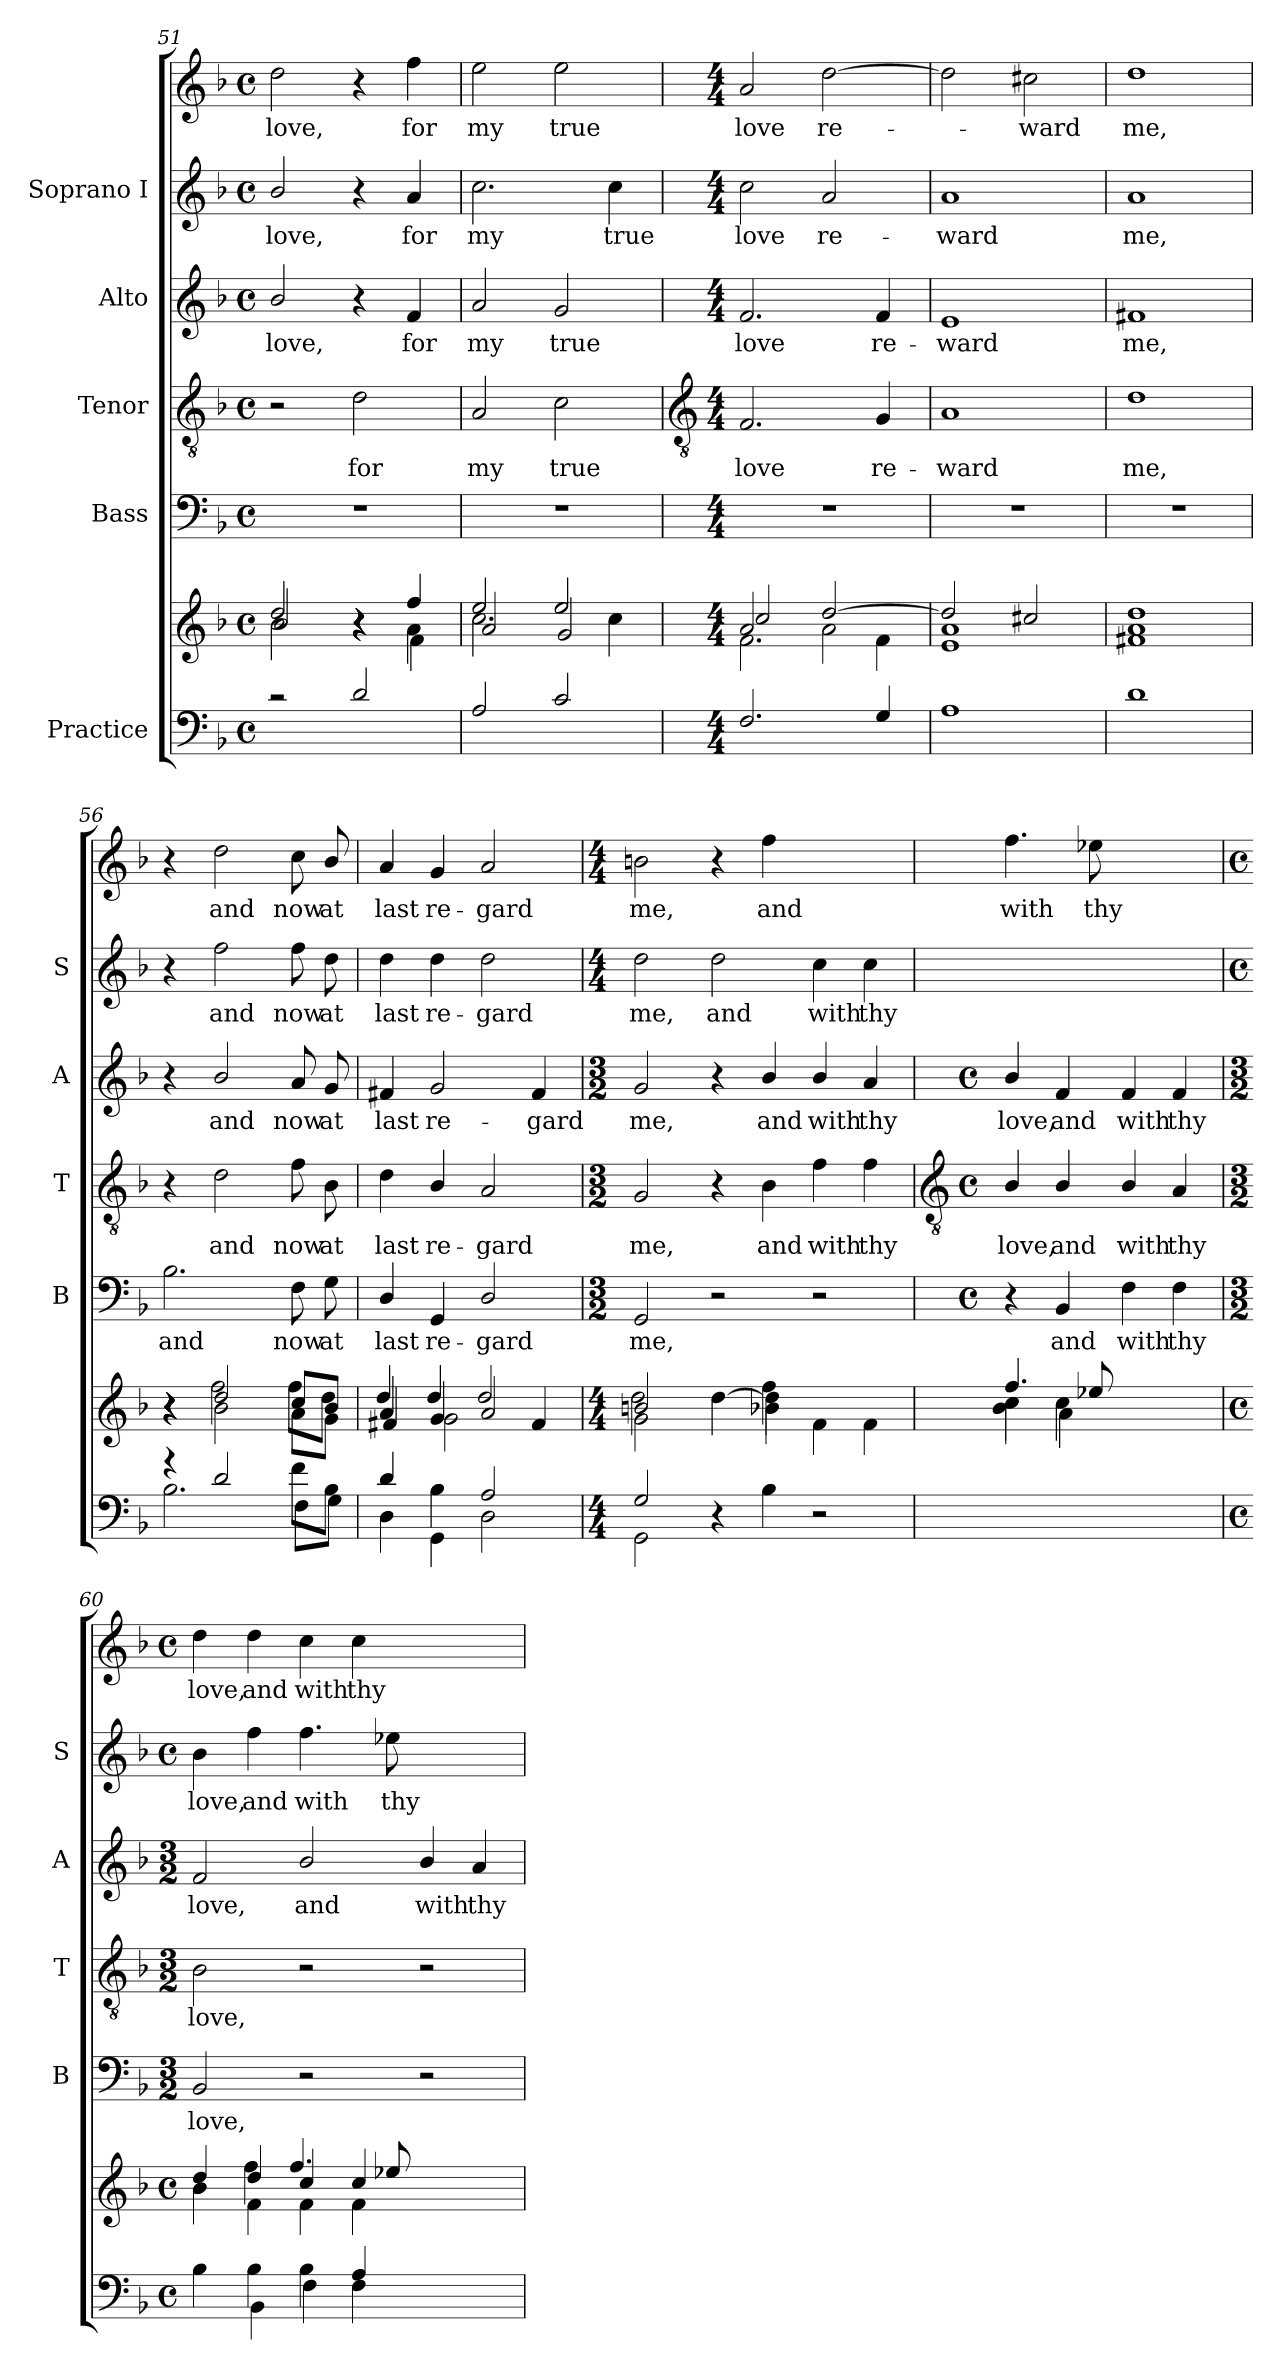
**kern	**kern	**kern	**text	**kern	**text	**kern	**text	**kern	**text	**kern	**text
*part5	*part5	*part4	*part4	*part3	*part3	*part2	*part2	*part1	*part1	*part1	*part1
*staff7	*staff6	*staff5	*staff5	*staff4	*staff4	*staff3	*staff3	*staff2	*staff2	*staff1	*staff1
*I"Practice	*	*I"Bass	*	*I"Tenor	*	*I"Alto	*	*I"Soprano I	*	*	*
*	*	*I'B	*	*I'T	*	*I'A	*	*I'S	*	*	*
*clefF4	*clefG2	*clefF4	*	*clefGv2	*	*clefG2	*	*clefG2	*	*clefG2	*
*k[b-]	*k[b-]	*k[b-]	*	*k[b-]	*	*k[b-]	*	*k[b-]	*	*k[b-]	*
*F:	*F:	*F:	*	*F:	*	*F:	*	*F:	*	*F:	*
*M4/4	*M4/4	*M4/4	*	*M4/4	*	*M4/4	*	*M4/4	*	*M4/4	*
*met(c)	*met(c)	*met(c)	*	*met(c)	*	*met(c)	*	*met(c)	*	*met(c)	*
=51	=51	=51	=51	=51	=51	=51	=51	=51	=51	=51	=51
*^	*^	*	*	*	*	*	*	*	*	*	*
*	*	*	*^	*	*	*	*	*	*	*	*	*	*
!	!	!	!	!	!	!	!	!	!	!LO:LY:b	!	!LO:LY:b	!	!LO:LY:b
2r	1ryy	2dd	2b-/	2b-\	1r	.	2r	.	2b-/	love,	2b-/	love,	2dd	love,
!	!	!	!	!	!	!	!	!LO:LY:b	!	!	!	!	!	!
2d	.	4r	4r	4r	.	.	2d	for	4r	.	4r	.	4r	.
!	!	!	!	!	!	!	!	!	!	!LO:LY:b	!	!LO:LY:b	!	!LO:LY:b
.	.	4ff	4a\	4f\	.	.	.	.	4f	for	4a	for	4ff	for
=52	=52	=52	=52	=52	=52	=52	=52	=52	=52	=52	=52	=52	=52	=52
!	!	!	!	!	!	!	!	!LO:LY:b	!	!LO:LY:b	!	!LO:LY:b	!	!LO:LY:b
2A	1ryy	2ee/	2.cc	2a	1r	.	2A	my	2a	my	2.cc	my	2ee	my
!	!	!	!	!	!	!	!	!LO:LY:b	!	!LO:LY:b	!	!	!	!LO:LY:b
2c	.	2ee/	.	2g	.	.	2c	true	2g	true	.	.	2ee	true
!	!	!	!	!	!	!	!	!	!	!	!	!LO:LY:b	!	!
.	.	.	4cc	.	.	.	.	.	.	.	4cc	true	.	.
!!LO:LB:g=z
=53	=53	=53	=53	=53	=53	=53	=53	=53	=53	=53	=53	=53	=53	=53
*	*	*	*	*	*	*	*clefGv2	*	*	*	*	*	*	*
*M4/4	*	*M4/4	*	*	*M4/4	*	*M4/4	*	*M4/4	*	*M4/4	*	*M4/4	*
!	!	!	!	!	!	!	!	!LO:LY:b	!	!LO:LY:b	!	!LO:LY:b	!	!LO:LY:b
2.F	1ryy	2a/	2cc/	2.f\	1r	.	2.F	love	2.f	love	2cc	love	2a	love
!	!	!	!	!	!	!	!	!	!	!	!	!LO:LY:b	!	!LO:LY:b
.	.	[2dd/	2a	.	.	.	.	.	.	.	2a	re-	[2dd	re-
!	!	!	!	!	!	!	!	!LO:LY:b	!	!LO:LY:b	!	!	!	!
4G	.	.	.	4f\	.	.	4G	re-	4f	re-	.	.	.	.
=54	=54	=54	=54	=54	=54	=54	=54	=54	=54	=54	=54	=54	=54	=54
!	!	!	!	!	!	!	!	!LO:LY:b	!	!LO:LY:b	!	!LO:LY:b	!	!
1A	1ryy	2dd/]	1a	1e	1r	.	1A	-ward	1e	-ward	1a	ward	2dd]	.
!	!	!	!	!	!	!	!	!	!	!	!	!	!	!LO:LY:b
.	.	2cc#X/	.	.	.	.	.	.	.	.	.	.	2cc#X	-ward
=55	=55	=55	=55	=55	=55	=55	=55	=55	=55	=55	=55	=55	=55	=55
!	!	!	!	!	!	!	!	!LO:LY:b	!	!LO:LY:b	!	!LO:LY:b	!	!LO:LY:b
1d	1ryy	1dd	1a	1f#X	1r	.	1d	me,	1f#X	me,	1a	me,	1dd	me,
=56	=56	=56	=56	=56	=56	=56	=56	=56	=56	=56	=56	=56	=56	=56
!	!	!	!	!	!	!LO:LY:b	!	!	!	!	!	!	!	!
4r	2.B-	4r	4r	4r	2.B-	and	4r	.	4r	.	4r	.	4r	.
!	!	!	!	!	!	!	!	!LO:LY:b	!	!LO:LY:b	!	!LO:LY:b	!	!LO:LY:b
2d/	.	2dd	2ff	2b-\	.	.	2d	and	2b-/	and	2ff	and	2dd	and
!	!	!	!	!	!	!LO:LY:b	!	!LO:LY:b	!	!LO:LY:b	!	!LO:LY:b	!	!LO:LY:b
8f\L	8F\L	8ccL	8ffL	8a\L	8F	now	8f	now	8a	now	8ff	now	8cc	now
!	!	!	!	!	!	!LO:LY:b	!	!LO:LY:b	!	!LO:LY:b	!	!LO:LY:b	!	!LO:LY:b
8B-\J	8G\J	8b-/J	8ddJ	8g\J	8G	at	8B-	at	8g	at	8dd	at	8b-/	at
=57	=57	=57	=57	=57	=57	=57	=57	=57	=57	=57	=57	=57	=57	=57
!	!	!	!	!	!	!LO:LY:b	!	!LO:LY:b	!	!LO:LY:b	!	!LO:LY:b	!	!LO:LY:b
4d	4D\	4a	4dd/	4f#X	4D/	last	4d	last	4f#X	last	4dd	last	4a	last
!	!	!	!	!	!	!LO:LY:b	!	!LO:LY:b	!	!LO:LY:b	!	!LO:LY:b	!	!LO:LY:b
4B-\	4GG\	4g	4dd/	2g\	4GG	re-	4B-/	re-	2g	re-	4dd	re-	4g	re-
!	!	!	!	!	!	!LO:LY:b	!	!LO:LY:b	!	!	!	!LO:LY:b	!	!LO:LY:b
2A	2D\	2a	2dd/	.	2D/	-gard	2A	-gard	.	.	2dd	-gard	2a	-gard
!	!	!	!	!	!	!	!	!	!	!LO:LY:b	!	!	!	!
.	.	.	.	4f#	.	.	.	.	4f#	-gard	.	.	.	.
*	*	*v	*v	*v	*	*	*	*	*	*	*	*	*	*
=58	=58	=58	=58	=58	=58	=58	=58	=58	=58	=58	=58	=58
*M4/4	*	*M4/4	*M3/2	*	*M3/2	*	*M3/2	*	*M4/4	*	*M4/4	*
*	*	*^	*	*	*	*	*	*	*	*	*	*
*	*	*	*^	*	*	*	*	*	*	*	*	*	*
*	*	*	*	*^	*	*	*	*	*	*	*	*	*	*
!	!	!	!	!	!	!	!LO:LY:b	!	!LO:LY:b	!	!LO:LY:b	!	!LO:LY:b	!	!LO:LY:b
2G	2GG\	2bn	2dd	2g\	1ryy	2GG	me,	2G	me,	2g	me,	2dd	me,	2bn	me,
!	!	!	!	!	!	!	!	!	!	!	!	!	!LO:LY:b	!	!
4r	2ryy	4ryy	[4dd	4ryy	.	2r	.	4r	.	4r	.	2dd	and	4r	.
!	!	!	!	!	!	!	!	!	!LO:LY:b	!	!LO:LY:b	!	!	!	!LO:LY:b
4B-	.	4ff\	4dd]	4b-\	.	.	.	4B-	and	4b-/	and	.	.	4ff	and
!	!	!	!	!	!	!	!	!	!LO:LY:b	!	!LO:LY:b	!	!LO:LY:b	!	!
2ryy	2r	2ryy	2ryy	2ryy	4f\	2r	.	4f	with	4b-/	with	4cc	with	2ryy	.
!	!	!	!	!	!	!	!	!	!LO:LY:b	!	!LO:LY:b	!	!LO:LY:b	!	!
.	.	.	.	.	4f\	.	.	4f	thy	4a	thy	4cc	thy	.	.
*v	*v	*	*	*	*	*	*	*	*	*	*	*	*	*	*
*	*v	*v	*v	*v	*	*	*	*	*	*	*	*	*	*
!!LO:LB:g=z
=59	=59	=59	=59	=59	=59	=59	=59	=59	=59	=59	=59
*	*	*	*	*clefGv2	*	*	*	*	*	*	*
*	*	*M4/4	*	*M4/4	*	*M4/4	*	*	*	*	*
*	*	*met(c)	*	*met(c)	*	*met(c)	*	*	*	*	*
*	*^	*	*	*	*	*	*	*	*	*	*
*	*	*^	*	*	*	*	*	*	*	*	*	*
*	*	*	*^	*	*	*	*	*	*	*	*	*	*
!	!	!	!	!	!	!	!	!LO:LY:b	!	!LO:LY:b	!	!	!	!LO:LY:b
*	*	*	*v	*v	*	*	*	*	*	*	*	*	*	*
1ryy	4.ff/	4cc\	4b-\ 4cc\	4r	.	4B-/	love,	4b-/	love,	1ryy	.	4.ff	with
!	!	!	!	!	!LO:LY:b	!	!LO:LY:b	!	!LO:LY:b	!	!	!	!
.	.	4cc	4a\	4BB-	and	4B-/	and	4f	and	.	.	.	.
!	!	!	!	!	!	!	!	!	!	!	!	!	!LO:LY:b
.	8ee-X/	.	.	.	.	.	.	.	.	.	.	8ee-X	thy
!	!	!	!	!	!LO:LY:b	!	!LO:LY:b	!	!LO:LY:b	!	!	!	!
.	2ryy	2ryy	2ryy	4F	with	4B-/	with	4f	with	.	.	2ryy	.
!	!	!	!	!	!LO:LY:b	!	!LO:LY:b	!	!LO:LY:b	!	!	!	!
.	.	.	.	4F	thy	4A	thy	4f	thy	.	.	.	.
!!LO:LB:g=z
=60	=60	=60	=60	=60	=60	=60	=60	=60	=60	=60	=60	=60	=60
*M4/4	*M4/4	*	*	*M3/2	*	*M3/2	*	*M3/2	*	*M4/4	*	*M4/4	*
*met(c)	*met(c)	*	*	*	*	*	*	*	*	*met(c)	*	*met(c)	*
*^	*	*	*	*	*	*	*	*	*	*	*	*	*
!	!	!	!	!	!	!LO:LY:b	!	!LO:LY:b	!	!LO:LY:b	!	!LO:LY:b	!	!LO:LY:b
4B-\	4ryy	4dd	4b-	4b-\	2BB-	love,	2B-	love,	2f	love,	4b-	love,	4dd	love,
!	!	!	!	!	!	!	!	!	!	!	!	!LO:LY:b	!	!LO:LY:b
4B-\	4BB-\	4dd	4ff	4f\	.	.	.	.	.	.	4ff	and	4dd	and
!	!	!	!	!	!	!	!	!	!	!LO:LY:b	!	!LO:LY:b	!	!LO:LY:b
4B-\	4F	4cc	4.ff/	4f\	2r	.	2r	.	2b-/	and	4.ff	with	4cc	with
!	!	!	!	!	!	!	!	!	!	!	!	!	!	!LO:LY:b
4A	4F	4cc	.	4f\	.	.	.	.	.	.	.	.	4cc	thy
!	!	!	!	!	!	!	!	!	!	!	!	!LO:LY:b	!	!
.	.	.	8ee-X/	.	.	.	.	.	.	.	8ee-X	thy	.	.
!	!	!	!	!	!	!	!	!	!	!LO:LY:b	!	!	!	!
2ryy	2ryy	2ryy	2ryy	2ryy	2r	.	2r	.	4b-/	with	2ryy	.	2ryy	.
!	!	!	!	!	!	!	!	!	!	!LO:LY:b	!	!	!	!
.	.	.	.	.	.	.	.	.	4a	thy	.	.	.	.
*v	*v	*	*	*	*	*	*	*	*	*	*	*	*	*
*	*v	*v	*v	*	*	*	*	*	*	*	*	*	*
=	=	=	=	=	=	=	=	=	=	=	=
*-	*-	*-	*-	*-	*-	*-	*-	*-	*-	*-	*-
